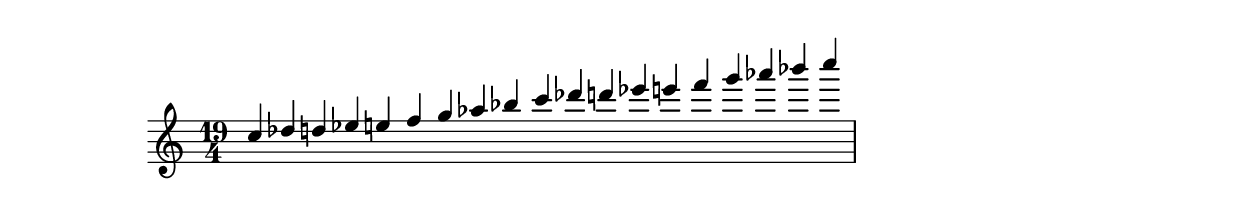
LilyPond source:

\version "2.18.2" \score { \new Staff << \new Voice { \set midiInstrument = #"piano" \voiceOne
 \key c \major \time 19/4
\override Voice.TextScript.font-size = #-4
 { c'' des'' d'' ees'' e'' f'' g'' aes'' bes'' c''' des''' d''' ees''' e''' f''' g''' aes''' bes''' c''''  } 
 } >> \layout { } \midi { \context { \Staff \remove "Staff_performer" }
\context { \Voice \consists "Staff_performer" } \tempo 2 = 60 } }
\paper{oddHeaderMarkup = ##f oddFooterMarkup = ##f}
